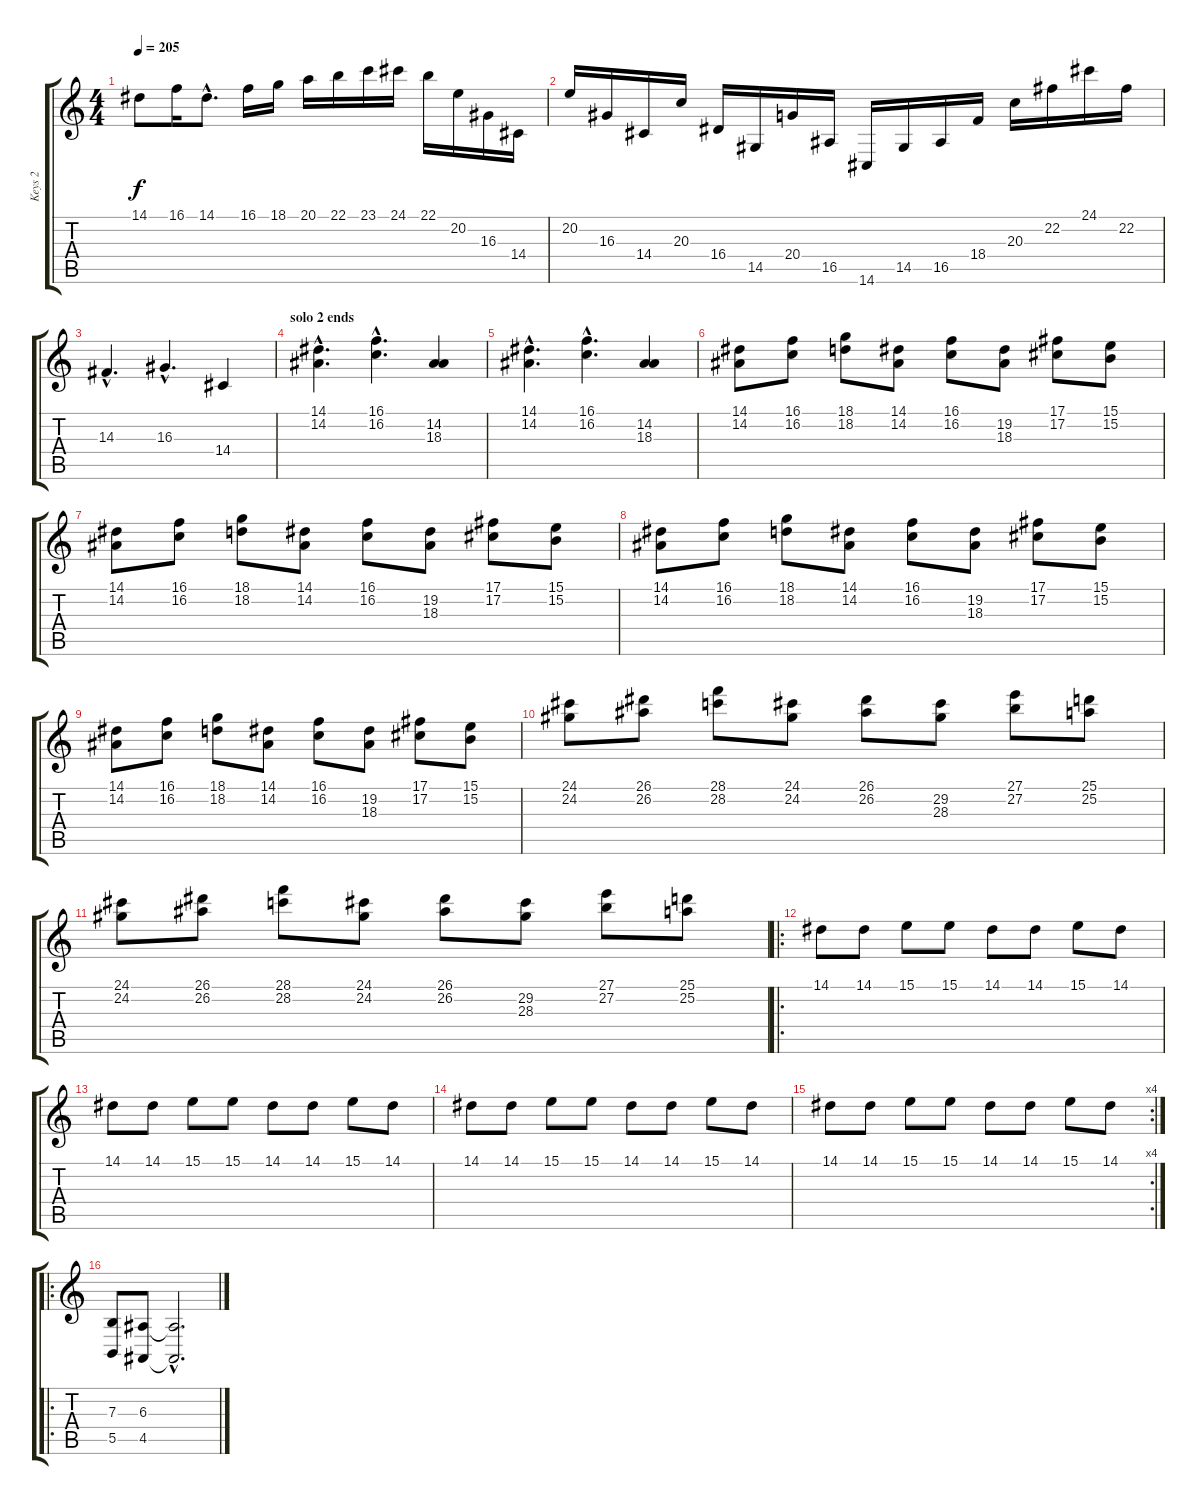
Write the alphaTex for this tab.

\track ("Keys 2" "Keys 2") {instrument accordion}
\staff {score tabs}
\tuning (Db4 Ab3 E3 B2 Gb2 B1) {hide}
\ts (4 4)
\tempo 205
\clef g2
\ks c
14.1.8{dy f} 16.1.16 14.1{hac}.8{d} 16.1.16 18.1.16 20.1.16 22.1.16 23.1.16 24.1.16 22.1.16 20.2.16 16.3.16 14.4.16 |
20.2.16 16.3.16 14.4.16 20.3.16 16.4.16 14.5.16 20.4.16 16.5.16 14.6.16 14.5.16 16.5.16 18.4.16 20.3.16 22.2.16 24.1.16 22.2.16 |
14.3{hac}.4{d} 16.3{hac}.4{d} 14.4.4 |
\section ("" "solo 2 ends")
(14.1{hac} 14.2{hac}).4{d} (16.1{hac} 16.2{hac}).4{d} (14.2 18.3).4 |
(14.1{hac} 14.2{hac}).4{d} (16.1{hac} 16.2{hac}).4{d} (14.2 18.3).4 |
(14.1 14.2).8 (16.1 16.2).8 (18.1 18.2).8 (14.1 14.2).8 (16.1 16.2).8 (19.2 18.3).8 (17.1 17.2).8 (15.1 15.2).8 |
(14.1 14.2).8 (16.1 16.2).8 (18.1 18.2).8 (14.1 14.2).8 (16.1 16.2).8 (19.2 18.3).8 (17.1 17.2).8 (15.1 15.2).8 |
(14.1 14.2).8 (16.1 16.2).8 (18.1 18.2).8 (14.1 14.2).8 (16.1 16.2).8 (19.2 18.3).8 (17.1 17.2).8 (15.1 15.2).8 |
(14.1 14.2).8 (16.1 16.2).8 (18.1 18.2).8 (14.1 14.2).8 (16.1 16.2).8 (19.2 18.3).8 (17.1 17.2).8 (15.1 15.2).8 |
(24.1 24.2).8 (26.1 26.2).8 (28.1 28.2).8 (24.1 24.2).8 (26.1 26.2).8 (29.2 28.3).8 (27.1 27.2).8 (25.1 25.2).8 |
(24.1 24.2).8 (26.1 26.2).8 (28.1 28.2).8 (24.1 24.2).8 (26.1 26.2).8 (29.2 28.3).8 (27.1 27.2).8 (25.1 25.2).8 |
\ro
14.1.8 14.1.8 15.1.8 15.1.8 14.1.8 14.1.8 15.1.8 14.1.8 |
14.1.8 14.1.8 15.1.8 15.1.8 14.1.8 14.1.8 15.1.8 14.1.8 |
14.1.8 14.1.8 15.1.8 15.1.8 14.1.8 14.1.8 15.1.8 14.1.8 |
\rc 4
14.1.8 14.1.8 15.1.8 15.1.8 14.1.8 14.1.8 15.1.8 14.1.8 |
\ro
(7.3 5.5).8 (6.3 4.5).8 (6.3{hac t} 4.5{hac t}).2{d}
